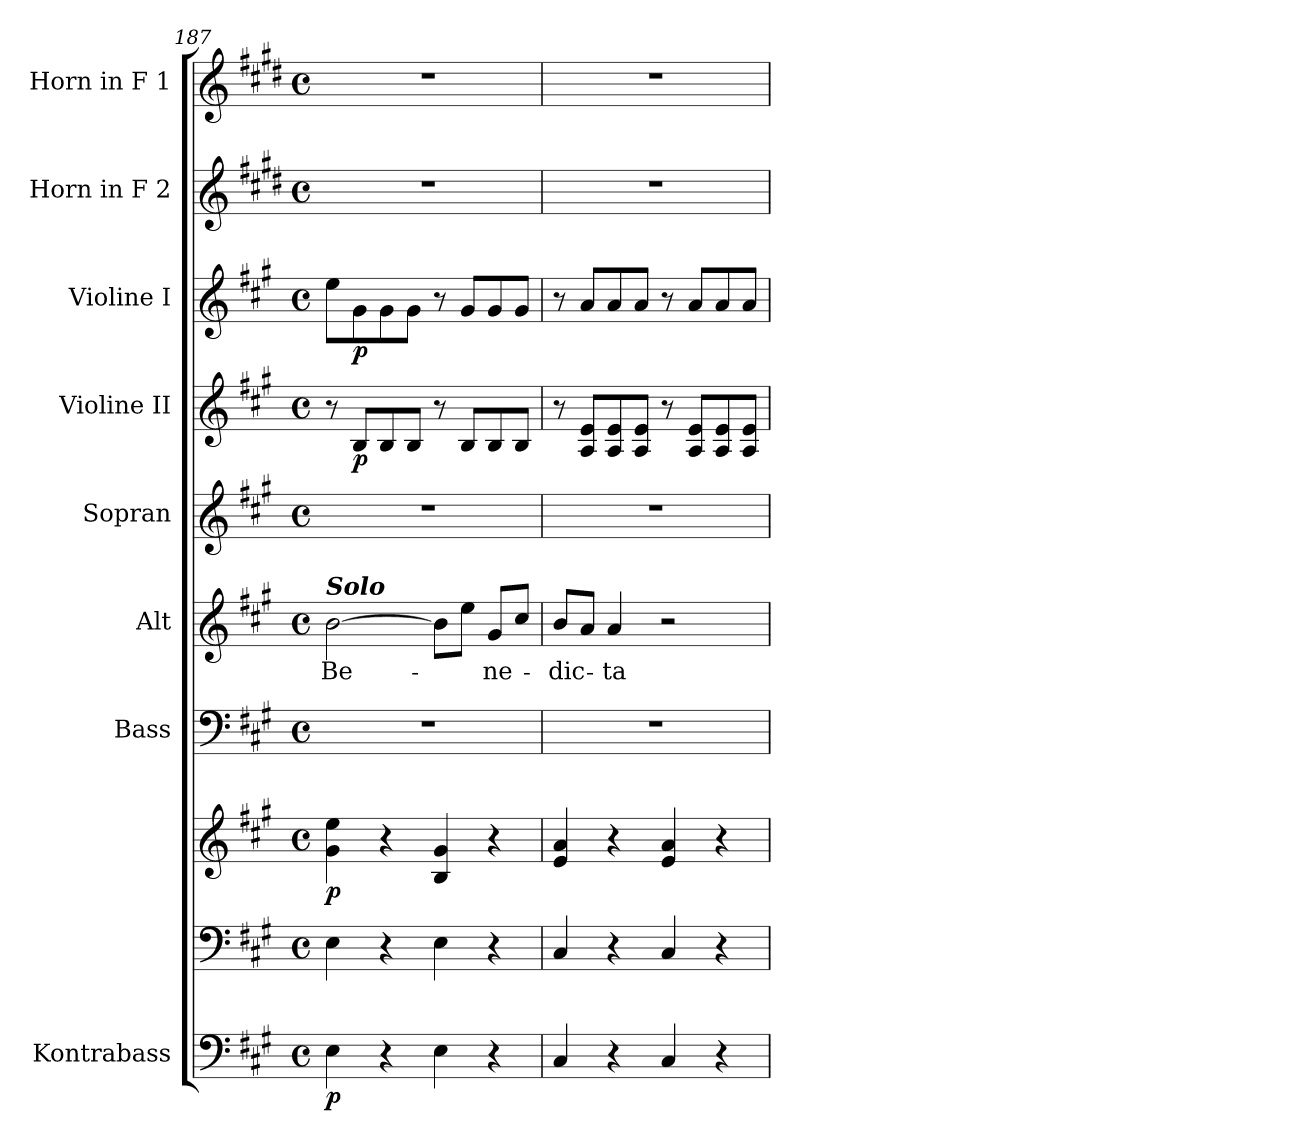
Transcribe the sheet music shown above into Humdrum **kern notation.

**kern	**dynam	**kern	**kern	**dynam	**kern	**kern	**text	**kern	**kern	**dynam	**kern	**dynam	**kern	**kern
*part9	*part9	*part8	*part8	*part8	*part7	*part6	*part6	*part5	*part4	*part4	*part3	*part3	*part2	*part1
*staff10	*staff10	*staff9	*staff8	*staff8/9	*staff7	*staff6	*staff6	*staff5	*staff4	*staff4	*staff3	*staff3	*staff2	*staff1
*I"Kontrabass	*	*	*	*	*I"Bass	*I"Alt	*	*I"Sopran	*I"Violine II	*	*I"Violine I	*	*I"Horn in F 2	*I"Horn in F 1
*I'Kb.	*	*	*	*	*I'B.	*I'A.	*	*I'S.	*I'Vl. II	*	*I'Vl. I	*	*	*
*clefF4	*	*clefF4	*clefG2	*	*clefF4	*clefG2	*	*clefG2	*clefG2	*	*clefG2	*	*clefG2	*clefG2
*ITrd7c12	*	*	*	*	*	*	*	*	*	*	*	*	*ITrd4c7	*ITrd4c7
*k[f#c#g#]	*	*k[f#c#g#]	*k[f#c#g#]	*	*k[f#c#g#]	*k[f#c#g#]	*	*k[f#c#g#]	*k[f#c#g#]	*	*k[f#c#g#]	*	*k[f#c#g#]	*k[f#c#g#]
*A:	*	*A:	*A:	*	*A:	*A:	*	*A:	*A:	*	*A:	*	*A:	*A:
*M4/4	*	*M4/4	*M4/4	*	*M4/4	*M4/4	*	*M4/4	*M4/4	*	*M4/4	*	*M4/4	*M4/4
*met(c)	*	*met(c)	*met(c)	*	*met(c)	*met(c)	*	*met(c)	*met(c)	*	*met(c)	*	*met(c)	*met(c)
=187	=187	=187	=187	=187	=187	=187	=187	=187	=187	=187	=187	=187	=187	=187
!	!	!	!	!	!	!LO:TX:a:Bi:t=Solo	!	!	!	!	!	!	!	!
!	!LO:DY:b	!	!	!LO:DY:b	!	!	!LO:LY:b	!	!	!	!	!	!	!
4EE\	p	4E\	4g#\ 4ee\	p	1r	[2b\	Be-	1r	8r	.	8ee\L	.	1r	1r
!	!	!	!	!	!	!	!	!	!	!LO:DY:b	!	!LO:DY:b	!	!
.	.	.	.	.	.	.	.	.	8B/L	p	8g#\	p	.	.
4r	.	4r	4r	.	.	.	.	.	8B/	.	8g#\	.	.	.
.	.	.	.	.	.	.	.	.	8B/J	.	8g#\J	.	.	.
4EE\	.	4E\	4B/ 4g#/	.	.	8b\L]	.	.	8r	.	8r	.	.	.
.	.	.	.	.	.	8ee\J	.	.	8B/L	.	8g#/L	.	.	.
!	!	!	!	!	!	!	!LO:LY:b	!	!	!	!	!	!	!
4r	.	4r	4r	.	.	8g#/L	-ne-	.	8B/	.	8g#/	.	.	.
.	.	.	.	.	.	8cc#/J	.	.	8B/J	.	8g#/J	.	.	.
=188	=188	=188	=188	=188	=188	=188	=188	=188	=188	=188	=188	=188	=188	=188
!	!	!	!	!	!	!	!LO:LY:b	!	!	!	!	!	!	!
4CC#/	.	4C#/	4e/ 4a/	.	1r	8b/L	-dic-	1r	8r	.	8r	.	1r	1r
.	.	.	.	.	.	8a/J	.	.	8A/ 8e/L	.	8a/L	.	.	.
!	!	!	!	!	!	!	!LO:LY:b	!	!	!	!	!	!	!
4r	.	4r	4r	.	.	4a/	-ta	.	8A/ 8e/	.	8a/	.	.	.
.	.	.	.	.	.	.	.	.	8A/ 8e/J	.	8a/J	.	.	.
4CC#/	.	4C#/	4e/ 4a/	.	.	2r	.	.	8r	.	8r	.	.	.
.	.	.	.	.	.	.	.	.	8A/ 8e/L	.	8a/L	.	.	.
4r	.	4r	4r	.	.	.	.	.	8A/ 8e/	.	8a/	.	.	.
.	.	.	.	.	.	.	.	.	8A/ 8e/J	.	8a/J	.	.	.
=	=	=	=	=	=	=	=	=	=	=	=	=	=	=
*-	*-	*-	*-	*-	*-	*-	*-	*-	*-	*-	*-	*-	*-	*-
